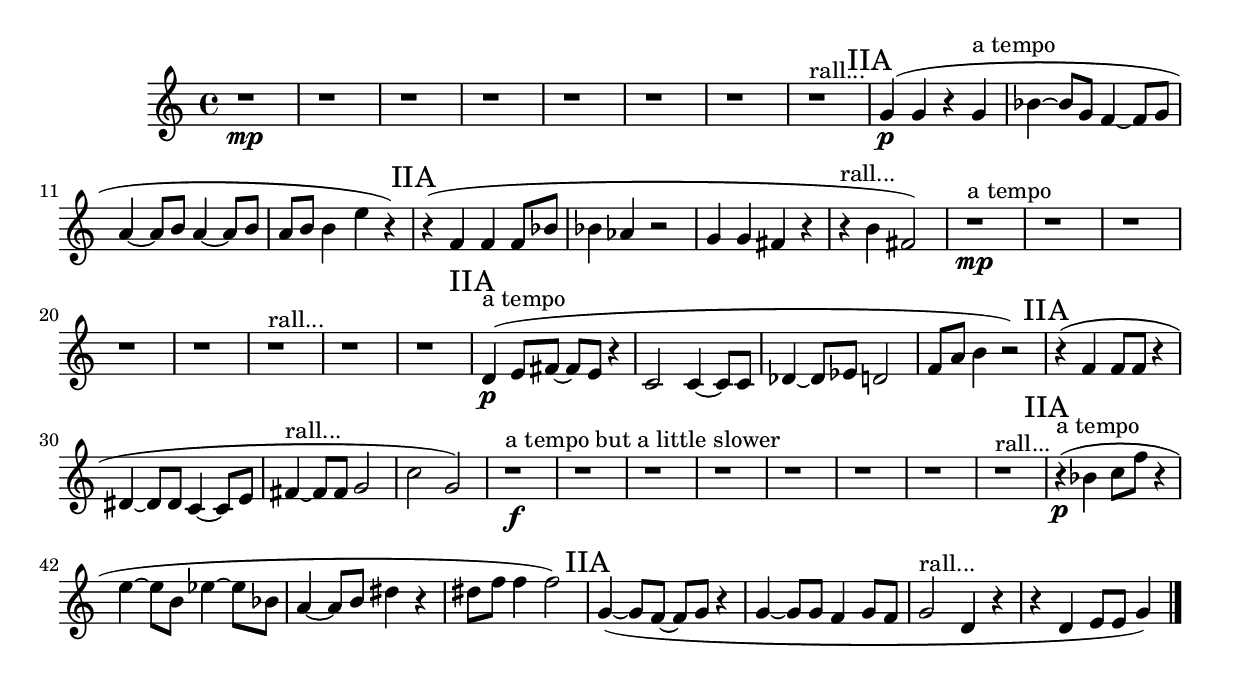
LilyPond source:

\new Voice {

|
\time 4/4
r1 \mp
|
r1
|
r1
|
r1
|
r1
|
r1
|
r1
|
r1 ^"rall..."
|
\mark "IIA"
<g' >4( \p
<g' >4
r4
<g' >4 ^"a tempo"
|
<bes' >4~
<bes' >8[
<g' >8]
<f' >4~
<f' >8[
<g' >8]
|
<a' >4~
<a' >8[
<b' >8]
<a' >4~
<a' >8[
<b' >8]
|
<a' >8[
<b' >8]
<b' >4
<e'' >4
r4)
|
\mark "IIA"
r4(
<f' >4
<f' >4
<f' >8[
<bes' >8]
|
<bes' >4
<aes' >4
r2
|
<g' >4
<g' >4
<fis' >4
r4
|
r4 ^"rall..."
<b' >4
<fis' >2)
|
r1 ^"a tempo" \mp
|
r1
|
r1
|
r1
|
r1
|
r1 ^"rall..."
|
r1
|
r1
|
\mark "IIA"
<d' >4( ^"a tempo" \p
<e' >8[
<fis' >8~]
<fis' >8[
<e' >8]
r4
|
<c' >2
<c' >4~
<c' >8[
<c' >8]
|
<des' >4~
<des' >8[
<ees' >8]
<d' >2
|
<f' >8[
<a' >8]
<b' >4
r2)
|
\mark "IIA"
r4(
<f' >4
<f' >8[
<f' >8]
r4
|
<dis' >4~
<dis' >8[
<dis' >8]
<c' >4~
<c' >8[
<e' >8]
|
<fis' >4~ ^"rall..."
<fis' >8[
<fis' >8]
<g' >2
|
<c'' >2
<g' >2)
|
r1 ^"a tempo but a little slower" \f
|
r1
|
r1
|
r1
|
r1
|
r1
|
r1
|
r1 ^"rall..."
|
\mark "IIA"
r4( ^"a tempo" \p
<bes' >4
<c'' >8[
<f'' >8]
r4
|
<e'' >4~
<e'' >8[
<b' >8]
<ees'' >4~
<ees'' >8[
<bes' >8]
|
<a' >4~
<a' >8[
<b' >8]
<dis'' >4
r4
|
<dis'' >8[
<f'' >8]
<f'' >4
<f'' >2)
|
\mark "IIA"
<g' >4~(
<g' >8[
<f' >8~]
<f' >8[
<g' >8]
r4
|
<g' >4~
<g' >8[
<g' >8]
<f' >4
<g' >8[
<f' >8]
|
<g' >2 ^"rall..."
<d' >4
r4
|
r4
<d' >4
<e' >8[
<e' >8]
<g' >4)

\bar "|."
}